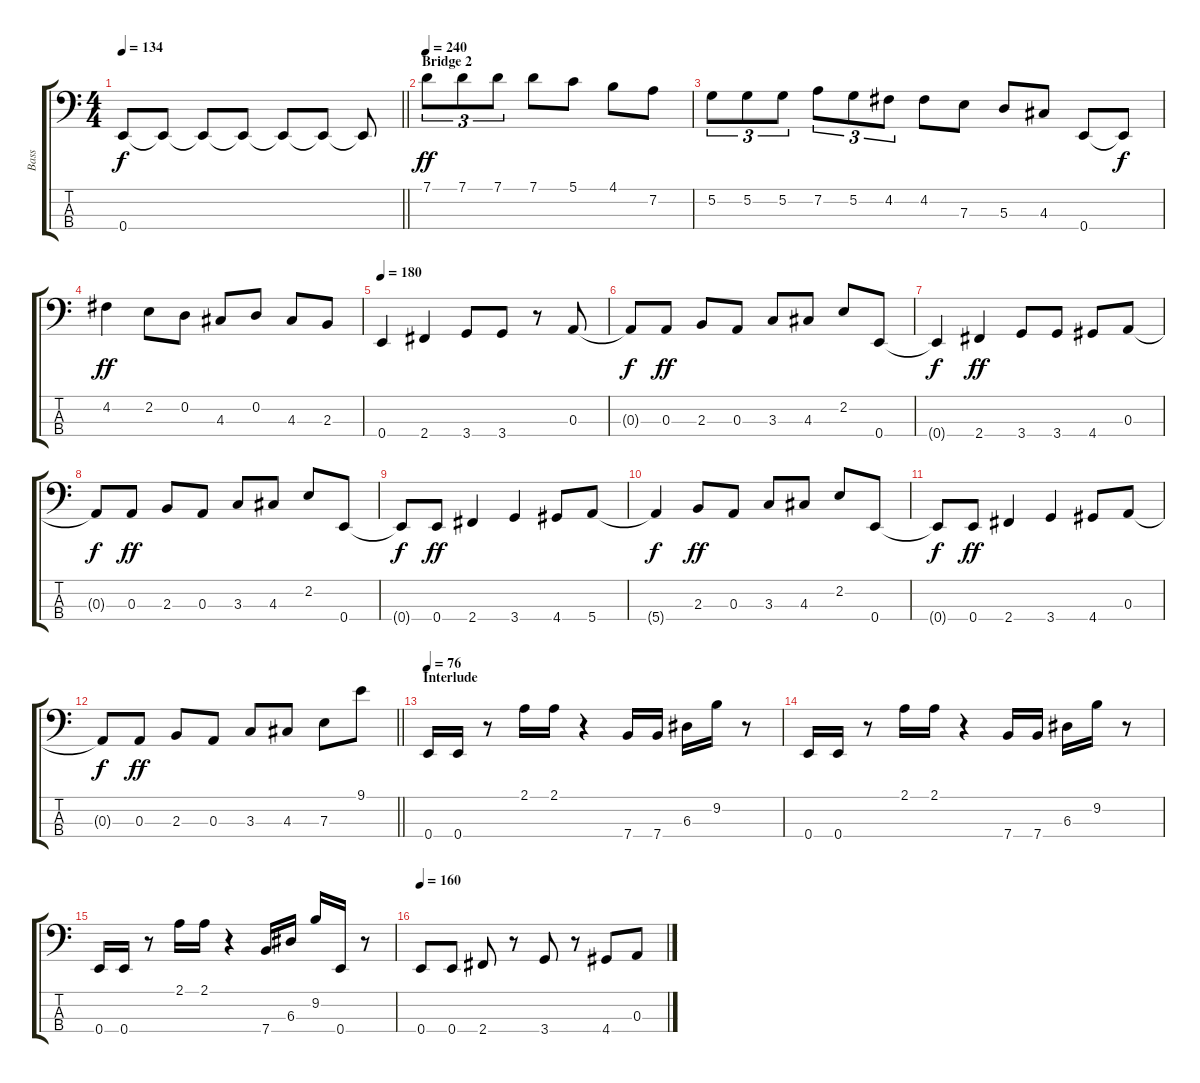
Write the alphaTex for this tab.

\track ("Bass" "Bass") {instrument electricbassfinger}
\staff {score tabs}
\tuning (G2 D2 A1 E1) {hide}
\ts (4 4)
\tempo 134
\clef f4
\barLineRight lightlight
\ks c
0.4{t}.8{dy f} 0.4{t}.8 0.4{t}.8 0.4{t}.8 0.4{t}.8 0.4{t}.8 0.4{t}.8 |
\section ("" "Bridge 2")
\tempo 240
7.1.8{tu (3 2) dy ff} 7.1.8{tu (3 2)} 7.1.8{tu (3 2)} 7.1.8 5.1.8 4.1.8 7.2.8 |
5.2.8{tu (3 2)} 5.2.8{tu (3 2)} 5.2.8{tu (3 2)} 7.2.8{tu (3 2)} 5.2.8{tu (3 2)} 4.2.8{tu (3 2)} 4.2.8 7.3.8 5.3.8 4.3.8 0.4.8 0.4{t}.8{dy f} |
4.2.4{dy ff} 2.2.8 0.2.8 4.3.8 0.2.8 4.3.8 2.3.8 |
\tempo 180
0.4.4 2.4.4 3.4.8 3.4.8 r.8 0.3.8 |
0.3{t}.8{dy f} 0.3.8{dy ff} 2.3.8 0.3.8 3.3.8 4.3.8 2.2.8 0.4.8 |
0.4{t}.4{dy f} 2.4.4{dy ff} 3.4.8 3.4.8 4.4.8 0.3.8 |
0.3{t}.8{dy f} 0.3.8{dy ff} 2.3.8 0.3.8 3.3.8 4.3.8 2.2.8 0.4.8 |
0.4{t}.8{dy f} 0.4.8{dy ff} 2.4.4 3.4.4 4.4.8 5.4.8 |
5.4{t}.4{dy f} 2.3.8{dy ff} 0.3.8 3.3.8 4.3.8 2.2.8 0.4.8 |
0.4{t}.8{dy f} 0.4.8{dy ff} 2.4.4 3.4.4 4.4.8 0.3.8 |
\barLineRight lightlight
0.3{t}.8{dy f} 0.3.8{dy ff} 2.3.8 0.3.8 3.3.8 4.3.8 7.3.8 9.1.8 |
\section ("" "Interlude")
\tempo 76
0.4.16 0.4.16 r.8 2.1.16 2.1.16 r.4 7.4.16 7.4.16 6.3.16 9.2.16 r.8 |
0.4.16 0.4.16 r.8 2.1.16 2.1.16 r.4 7.4.16 7.4.16 6.3.16 9.2.16 r.8 |
0.4.16 0.4.16 r.8 2.1.16 2.1.16 r.4 7.4.16 6.3.16 9.2.16 0.4.16 r.8 |
\tempo 160
0.4.8 0.4.8 2.4.8 r.8 3.4.8 r.8 4.4.8 0.3.8
